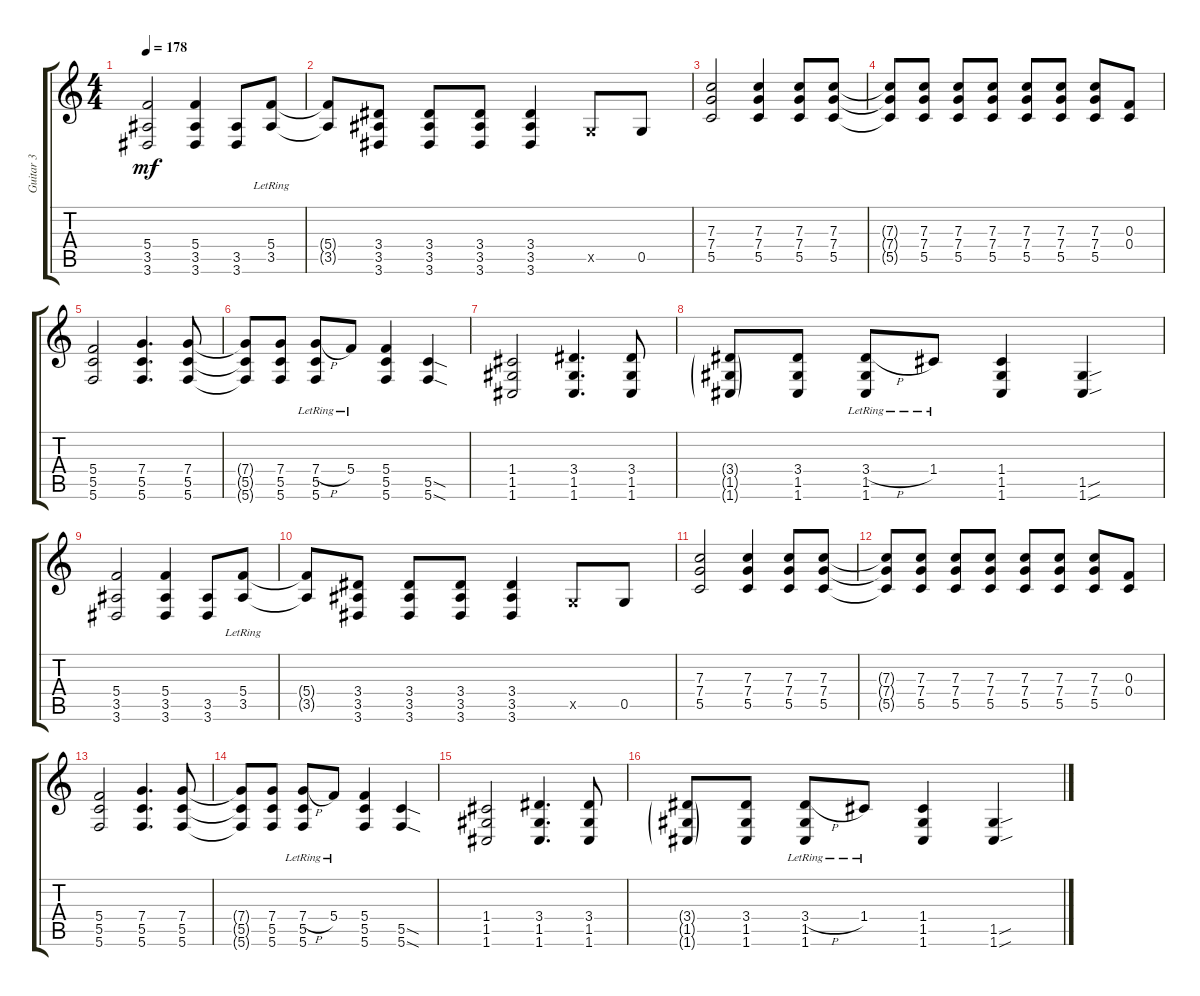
\track ("Guitar 3" "Guitar 3") {instrument electricguitarclean}
\staff {score tabs}
\tuning (D4 A3 F3 C3 G2 C2) {hide}
\ts (4 4)
\tempo 178
\clef g2
\ks c
(5.4 3.5 3.6).2{dy mf} (5.4 3.5 3.6).4 (3.5 3.6).8 (5.4{lr} 3.5{lr}).8 |
(5.4{t} 3.5{t}).8 (3.4 3.5 3.6).8 (3.4 3.5 3.6).8 (3.4 3.5 3.6).8 (3.4 3.5 3.6).4 0.5{x}.8 0.5.8 |
(7.3 7.4 5.5).2 (7.3 7.4 5.5).4 (7.3 7.4 5.5).8 (7.3 7.4 5.5).8 |
(7.3{t} 7.4{t} 5.5{t}).8 (7.3 7.4 5.5).8 (7.3 7.4 5.5).8 (7.3 7.4 5.5).8 (7.3 7.4 5.5).8 (7.3 7.4 5.5).8 (7.3 7.4 5.5).8 (0.3 0.4).8 |
(5.4 5.5 5.6).2 (7.4 5.5 5.6).4{d} (7.4 5.5 5.6).8 |
(7.4{t} 5.5{t} 5.6{t}).8 (7.4 5.5 5.6).8 (7.4{h lr} 5.5{lr} 5.6{lr}).8 5.4{lr}.8 (5.4 5.5 5.6).4 (5.5{sod} 5.6{sod}).4 |
(1.4 1.5 1.6).2 (3.4 1.5 1.6).4{d} (3.4 1.5 1.6).8 |
(3.4{g} 1.5{g} 1.6{g}).8 (3.4 1.5 1.6).8 (3.4{h lr} 1.5{lr} 1.6{lr}).8 1.4{lr}.8 (1.4 1.5 1.6).4 (1.5{sou} 1.6{sou}).4 |
(5.4 3.5 3.6).2 (5.4 3.5 3.6).4 (3.5 3.6).8 (5.4{lr} 3.5{lr}).8 |
(5.4{t} 3.5{t}).8 (3.4 3.5 3.6).8 (3.4 3.5 3.6).8 (3.4 3.5 3.6).8 (3.4 3.5 3.6).4 0.5{x}.8 0.5.8 |
(7.3 7.4 5.5).2 (7.3 7.4 5.5).4 (7.3 7.4 5.5).8 (7.3 7.4 5.5).8 |
(7.3{t} 7.4{t} 5.5{t}).8 (7.3 7.4 5.5).8 (7.3 7.4 5.5).8 (7.3 7.4 5.5).8 (7.3 7.4 5.5).8 (7.3 7.4 5.5).8 (7.3 7.4 5.5).8 (0.3 0.4).8 |
(5.4 5.5 5.6).2 (7.4 5.5 5.6).4{d} (7.4 5.5 5.6).8 |
(7.4{t} 5.5{t} 5.6{t}).8 (7.4 5.5 5.6).8 (7.4{h lr} 5.5{lr} 5.6{lr}).8 5.4{lr}.8 (5.4 5.5 5.6).4 (5.5{sod} 5.6{sod}).4 |
(1.4 1.5 1.6).2 (3.4 1.5 1.6).4{d} (3.4 1.5 1.6).8 |
(3.4{g} 1.5{g} 1.6{g}).8 (3.4 1.5 1.6).8 (3.4{h lr} 1.5{lr} 1.6{lr}).8 1.4{lr}.8 (1.4 1.5 1.6).4 (1.5{sou} 1.6{sou}).4
